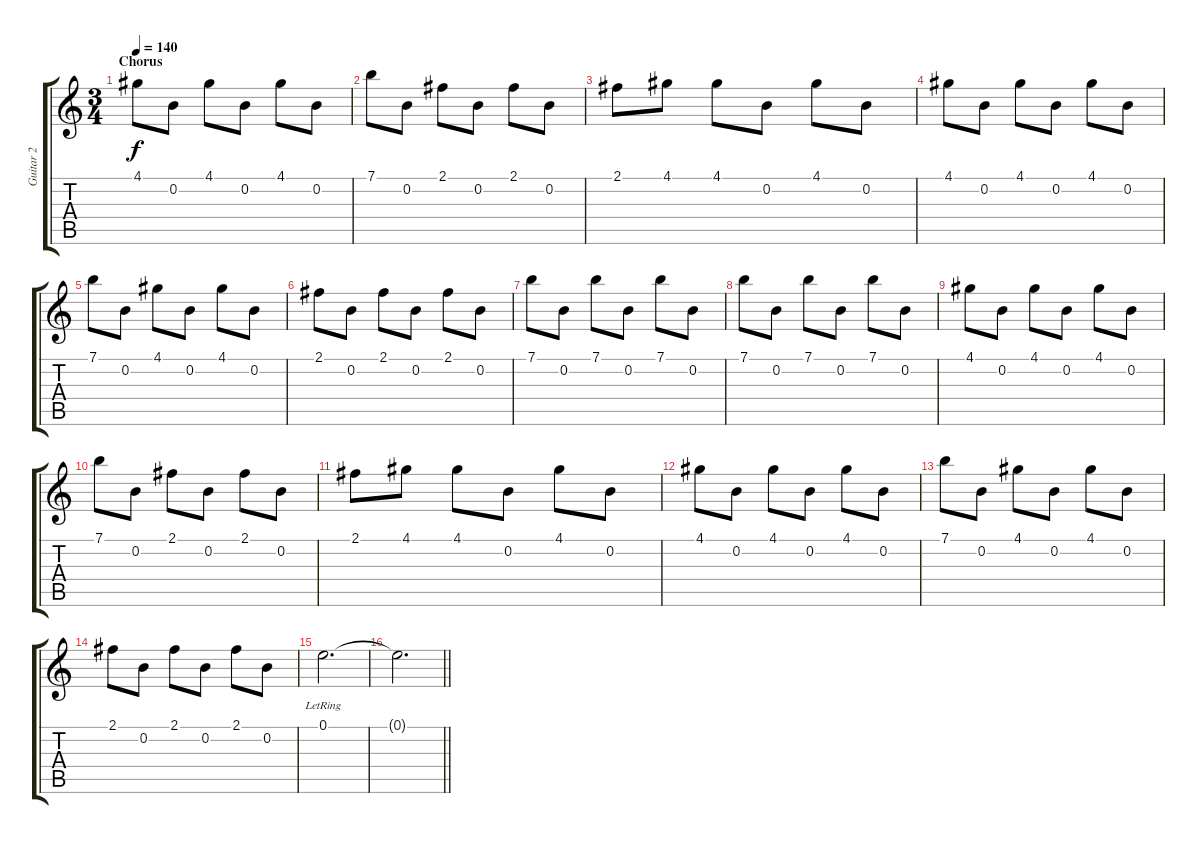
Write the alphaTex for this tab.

\track ("Guitar 2" "Guitar 2") {instrument overdrivenguitar}
\staff {score tabs}
\tuning (E4 B3 G3 D3 A2 E2) {hide}
\ts (3 4)
\section ("" "Chorus")
\tempo 140
\clef g2
\ks c
4.1.8{dy f} 0.2.8 4.1.8 0.2.8 4.1.8 0.2.8 |
7.1.8 0.2.8 2.1.8 0.2.8 2.1.8 0.2.8 |
2.1.8 4.1.8 4.1.8 0.2.8 4.1.8 0.2.8 |
4.1.8 0.2.8 4.1.8 0.2.8 4.1.8 0.2.8 |
7.1.8 0.2.8 4.1.8 0.2.8 4.1.8 0.2.8 |
2.1.8 0.2.8 2.1.8 0.2.8 2.1.8 0.2.8 |
7.1.8 0.2.8 7.1.8 0.2.8 7.1.8 0.2.8 |
7.1.8 0.2.8 7.1.8 0.2.8 7.1.8 0.2.8 |
4.1.8 0.2.8 4.1.8 0.2.8 4.1.8 0.2.8 |
7.1.8 0.2.8 2.1.8 0.2.8 2.1.8 0.2.8 |
2.1.8 4.1.8 4.1.8 0.2.8 4.1.8 0.2.8 |
4.1.8 0.2.8 4.1.8 0.2.8 4.1.8 0.2.8 |
7.1.8 0.2.8 4.1.8 0.2.8 4.1.8 0.2.8 |
2.1.8 0.2.8 2.1.8 0.2.8 2.1.8 0.2.8 |
0.1{lr}.2{d} |
\barLineRight lightlight
0.1{t}.2{d}
